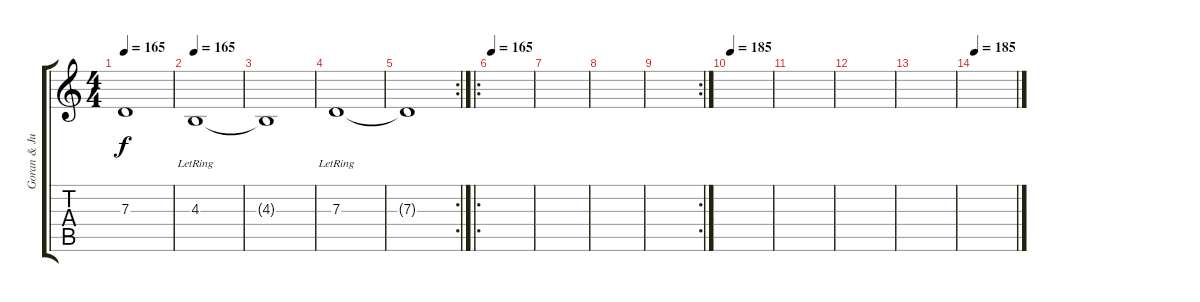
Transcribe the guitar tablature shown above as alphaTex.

\track ("Goran & Justin (reverb)" "Goran & Ju") {instrument choiraahs}
\staff {score tabs}
\tuning (E4 B3 G3 D3 A2 E2) {hide}
\ts (4 4)
\tempo 165
\clef g2
\ks c
7.3{t}.1{dy f} |
\tempo 165
4.3{lr}.1 |
4.3{t}.1 |
7.3{lr}.1 |
\rc 2
7.3{t}.1 |
\ro
\tempo 165
|
|
|
\rc 2
|
\tempo 185
|
|
|
|
\tempo 185
